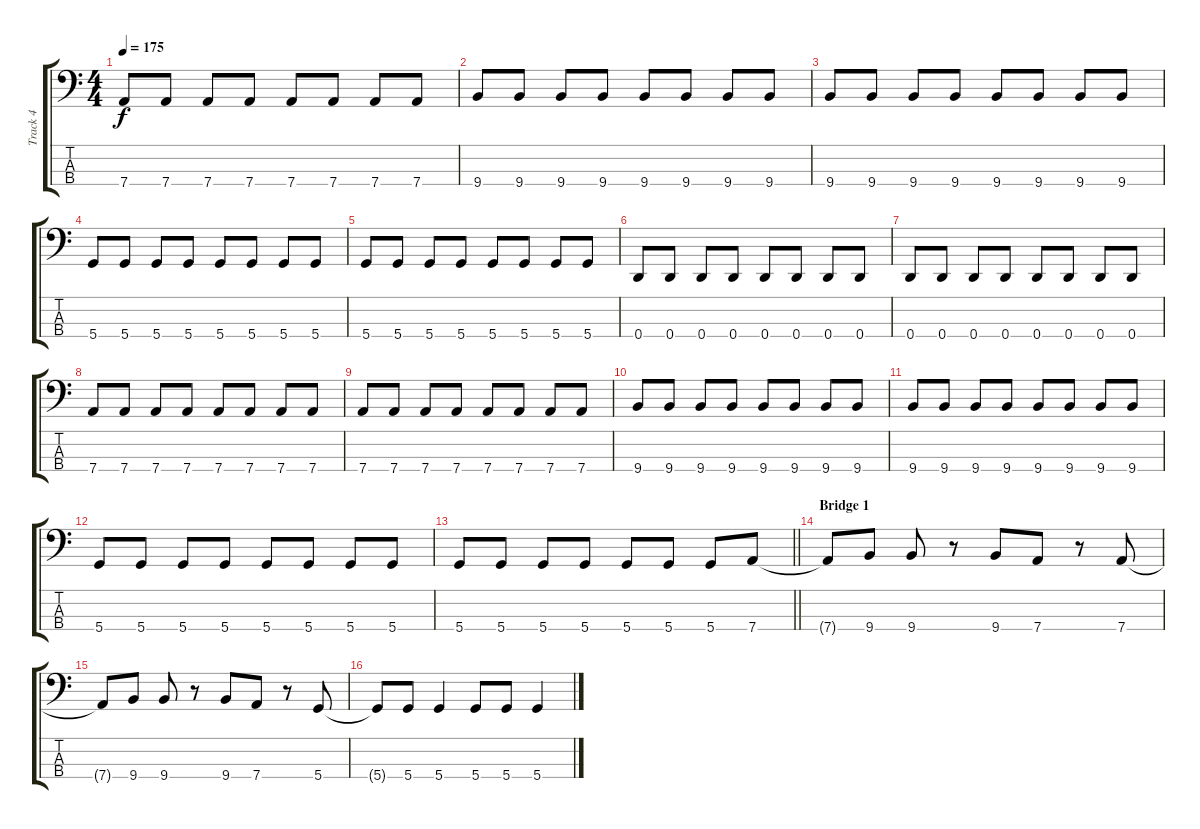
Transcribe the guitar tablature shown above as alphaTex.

\track ("Track 4" "Track 4") {instrument electricbassfinger}
\staff {score tabs}
\tuning (G2 D2 A1 D1) {hide}
\ts (4 4)
\tempo 175
\clef f4
\ks c
7.4.8{dy f} 7.4.8 7.4.8 7.4.8 7.4.8 7.4.8 7.4.8 7.4.8 |
9.4.8 9.4.8 9.4.8 9.4.8 9.4.8 9.4.8 9.4.8 9.4.8 |
9.4.8 9.4.8 9.4.8 9.4.8 9.4.8 9.4.8 9.4.8 9.4.8 |
5.4.8 5.4.8 5.4.8 5.4.8 5.4.8 5.4.8 5.4.8 5.4.8 |
5.4.8 5.4.8 5.4.8 5.4.8 5.4.8 5.4.8 5.4.8 5.4.8 |
0.4.8 0.4.8 0.4.8 0.4.8 0.4.8 0.4.8 0.4.8 0.4.8 |
0.4.8 0.4.8 0.4.8 0.4.8 0.4.8 0.4.8 0.4.8 0.4.8 |
7.4.8 7.4.8 7.4.8 7.4.8 7.4.8 7.4.8 7.4.8 7.4.8 |
7.4.8 7.4.8 7.4.8 7.4.8 7.4.8 7.4.8 7.4.8 7.4.8 |
9.4.8 9.4.8 9.4.8 9.4.8 9.4.8 9.4.8 9.4.8 9.4.8 |
9.4.8 9.4.8 9.4.8 9.4.8 9.4.8 9.4.8 9.4.8 9.4.8 |
5.4.8 5.4.8 5.4.8 5.4.8 5.4.8 5.4.8 5.4.8 5.4.8 |
\barLineRight lightlight
5.4.8 5.4.8 5.4.8 5.4.8 5.4.8 5.4.8 5.4.8 7.4.8 |
\section ("" "Bridge 1")
7.4{t}.8 9.4.8 9.4.8 r.8 9.4.8 7.4.8 r.8 7.4.8 |
7.4{t}.8 9.4.8 9.4.8 r.8 9.4.8 7.4.8 r.8 5.4.8 |
5.4{t}.8 5.4.8 5.4.4 5.4.8 5.4.8 5.4.4
